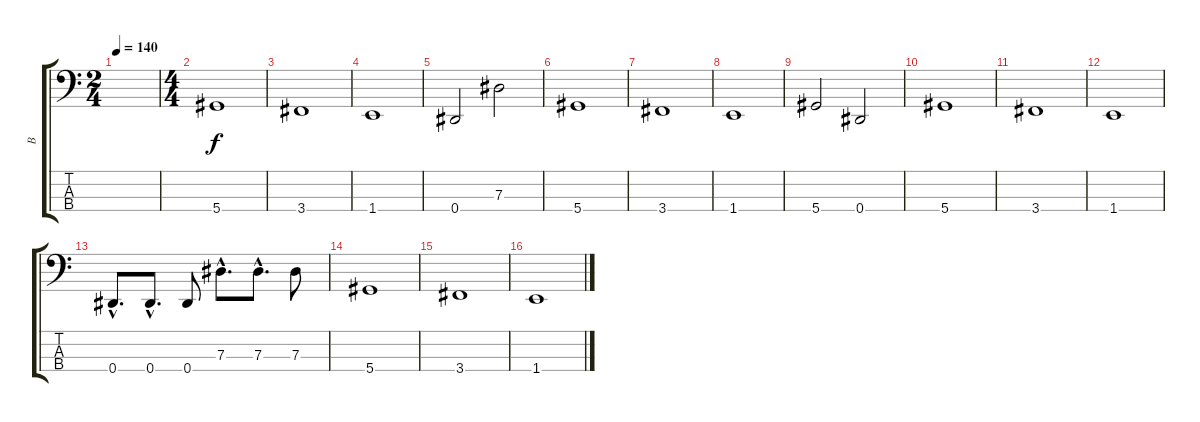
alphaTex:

\track ("B" "B") {instrument electricbassfinger}
\staff {score tabs}
\tuning (Gb2 Db2 Ab1 Eb1) {hide}
\ts (2 4)
\tempo 140
\clef f4
\ks c
|
\ts (4 4)
5.4.1 |
3.4.1 |
1.4.1 |
0.4.2 7.3.2 |
5.4.1 |
3.4.1 |
1.4.1 |
5.4.2 0.4.2 |
5.4.1 |
3.4.1 |
1.4.1 |
0.4{hac}.8{d} 0.4{hac}.8{d} 0.4.8 7.3{hac}.8{d} 7.3{hac}.8{d} 7.3.8 |
5.4.1 |
3.4.1 |
1.4.1
